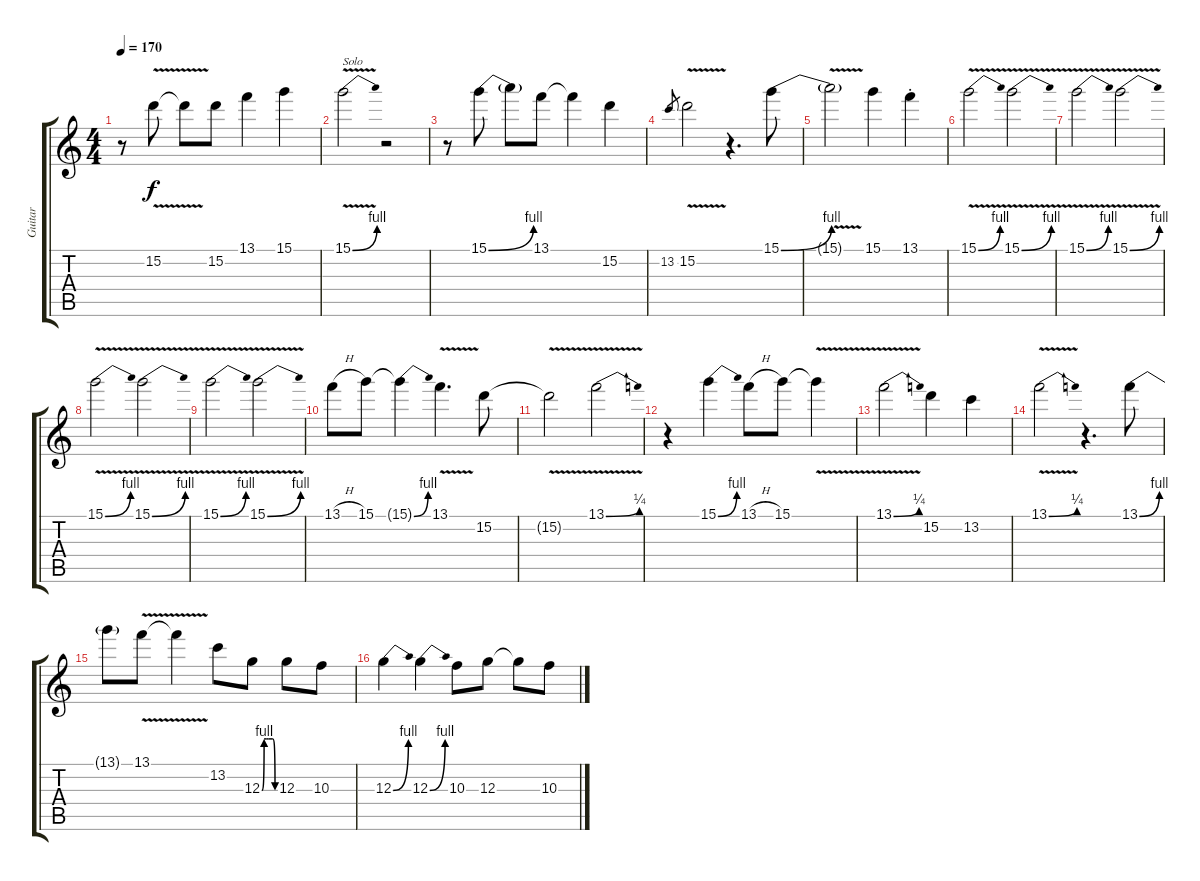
\track ("Guitar" "Guitar") {instrument overdrivenguitar}
\staff {score tabs}
\tuning (E4 B3 G3 D3 A2 E2) {hide}
\ts (4 4)
\tempo 170
\clef g2
\ks c
r.8{dy f} 15.2{v}.8 15.2{t}.8 15.2.8 13.1.4 15.1.4 |
15.1{be (bend 0 0 60 4) v}.2{txt "Solo"} r.2 |
r.8 15.1{be (bend 0 0 60 4)}.8 15.1{t}.8 13.1.8 13.1{t}.4 15.2.4 |
13.2.8{gr} 15.2{v}.2 r.4{d} 15.1{be (bend 0 0 60 4)}.8 |
15.1{v t}.2 15.1.4 13.1{st}.4 |
15.1{be (bend 0 0 60 4) v}.2 15.1{be (bend 0 0 60 4) v}.2 |
15.1{be (bend 0 0 60 4) v}.2 15.1{be (bend 0 0 60 4) v}.2 |
15.1{be (bend 0 0 60 4) v}.2 15.1{be (bend 0 0 60 4) v}.2 |
15.1{be (bend 0 0 60 4) v}.2 15.1{be (bend 0 0 60 4) v}.2 |
13.1{h}.8 15.1.8 15.1{be (bend 0 0 60 4) t}.4 13.1{v}.4{d} 15.2.8 |
15.2{v t}.2 13.1{be (bend 0 0 60 1) v}.2 |
r.4 15.1{be (bend 0 0 60 4)}.4 13.1{h}.8 15.1.8 15.1{v t}.4 |
13.1{be (bend 0 0 60 1) v}.2 15.2.4 13.2.4 |
13.1{be (bend 0 0 60 1) v}.2 r.4{d} 13.1{be (bend 0 0 60 4)}.8 |
13.1{t}.8 13.1{v}.8 13.1{t}.4 13.2.8 12.3{be (custom 0 0 10 4 20 4 30 4 50 4 60 0)}.8 12.3.8 10.3.8 |
12.3{be (bend 0 0 60 4)}.4 12.3{be (bend 0 0 60 4)}.4 10.3.8 12.3.8 12.3{t}.8 10.3.8
